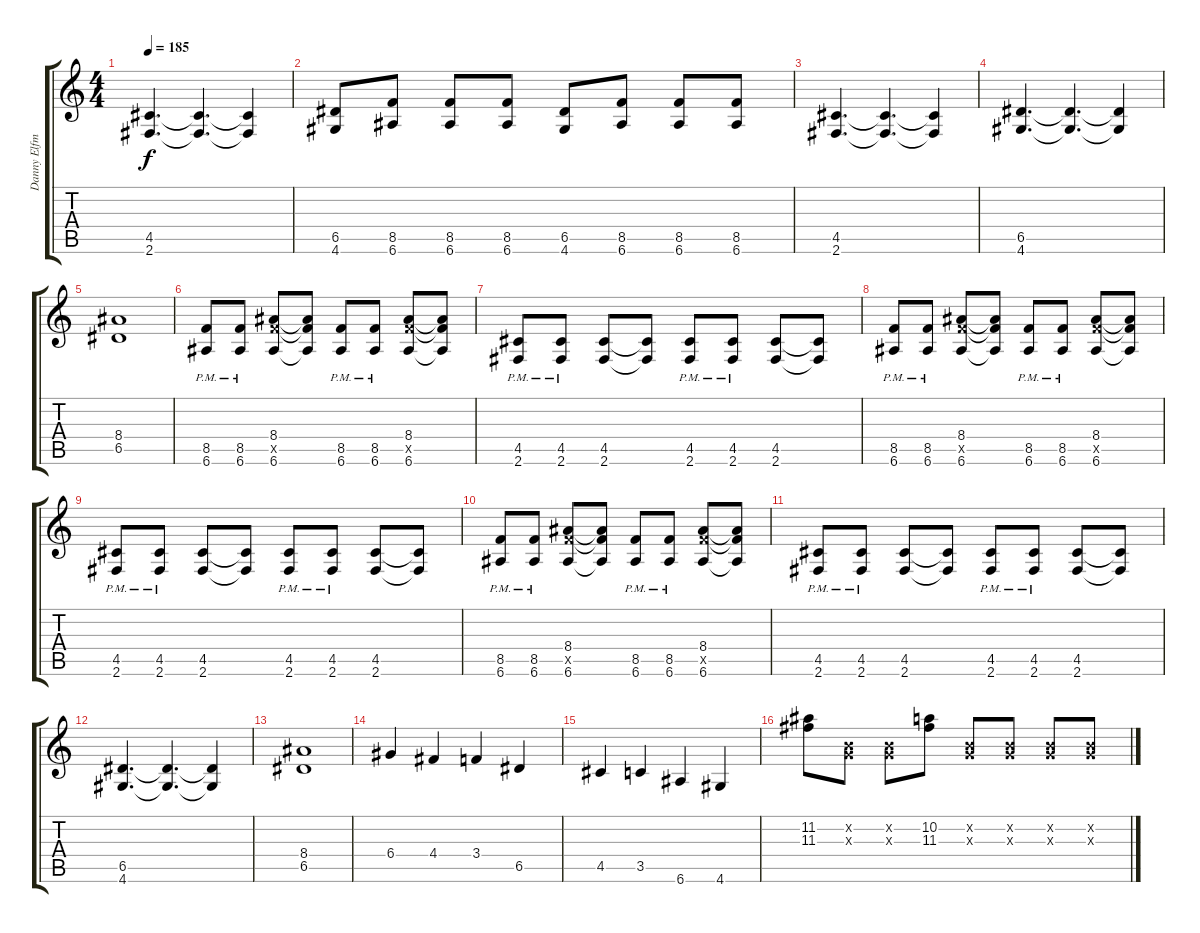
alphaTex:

\track ("Danny Elfman" "Danny Elfm") {instrument distortionguitar}
\staff {score tabs}
\tuning (E4 B3 G3 D3 A2 E2) {hide}
\ts (4 4)
\tempo 185
\clef g2
\ks c
(4.5 2.6).4{d dy f} (4.5{t} 2.6{t}).4{d} (4.5{t} 2.6{t}).4 |
(6.5 4.6).8 (8.5 6.6).8 (8.5 6.6).8 (8.5 6.6).8 (6.5 4.6).8 (8.5 6.6).8 (8.5 6.6).8 (8.5 6.6).8 |
(4.5 2.6).4{d} (4.5{t} 2.6{t}).4{d} (4.5{t} 2.6{t}).4 |
(6.5 4.6).4{d} (6.5{t} 4.6{t}).4{d} (6.5{t} 4.6{t}).4 |
(8.4 6.5).1 |
(8.5{pm} 6.6{pm}).8{balance 16} (8.5{pm} 6.6{pm}).8 (8.4 8.5{x} 6.6).8 (8.4{t} 8.5{t} 6.6{t}).8 (8.5{pm} 6.6{pm}).8 (8.5{pm} 6.6{pm}).8 (8.4 8.5{x} 6.6).8 (8.4{t} 8.5{t} 6.6{t}).8 |
(4.5{pm} 2.6{pm}).8 (4.5{pm} 2.6{pm}).8 (4.5 2.6).8 (4.5{t} 2.6{t}).8 (4.5{pm} 2.6{pm}).8 (4.5{pm} 2.6{pm}).8 (4.5 2.6).8 (4.5{t} 2.6{t}).8 |
(8.5{pm} 6.6{pm}).8 (8.5{pm} 6.6{pm}).8 (8.4 8.5{x} 6.6).8 (8.4{t} 8.5{t} 6.6{t}).8 (8.5{pm} 6.6{pm}).8 (8.5{pm} 6.6{pm}).8 (8.4 8.5{x} 6.6).8 (8.4{t} 8.5{t} 6.6{t}).8 |
(4.5{pm} 2.6{pm}).8 (4.5{pm} 2.6{pm}).8 (4.5 2.6).8 (4.5{t} 2.6{t}).8 (4.5{pm} 2.6{pm}).8 (4.5{pm} 2.6{pm}).8 (4.5 2.6).8 (4.5{t} 2.6{t}).8 |
(8.5{pm} 6.6{pm}).8 (8.5{pm} 6.6{pm}).8 (8.4 8.5{x} 6.6).8 (8.4{t} 8.5{t} 6.6{t}).8 (8.5{pm} 6.6{pm}).8 (8.5{pm} 6.6{pm}).8 (8.4 8.5{x} 6.6).8 (8.4{t} 8.5{t} 6.6{t}).8 |
(4.5{pm} 2.6{pm}).8 (4.5{pm} 2.6{pm}).8 (4.5 2.6).8 (4.5{t} 2.6{t}).8 (4.5{pm} 2.6{pm}).8 (4.5{pm} 2.6{pm}).8 (4.5 2.6).8 (4.5{t} 2.6{t}).8 |
(6.5 4.6).4{d} (6.5{t} 4.6{t}).4{d} (6.5{t} 4.6{t}).4 |
(8.4 6.5).1 |
6.4.4 4.4.4 3.4.4 6.5.4 |
4.5.4 3.5.4 6.6.4 4.6.4 |
(11.2 11.3).8 (0.2{x} 0.3{x}).8 (0.2{x} 0.3{x}).8 (10.2 11.3).8 (0.2{x} 0.3{x}).8 (0.2{x} 0.3{x}).8 (0.2{x} 0.3{x}).8 (0.2{x} 0.3{x}).8
